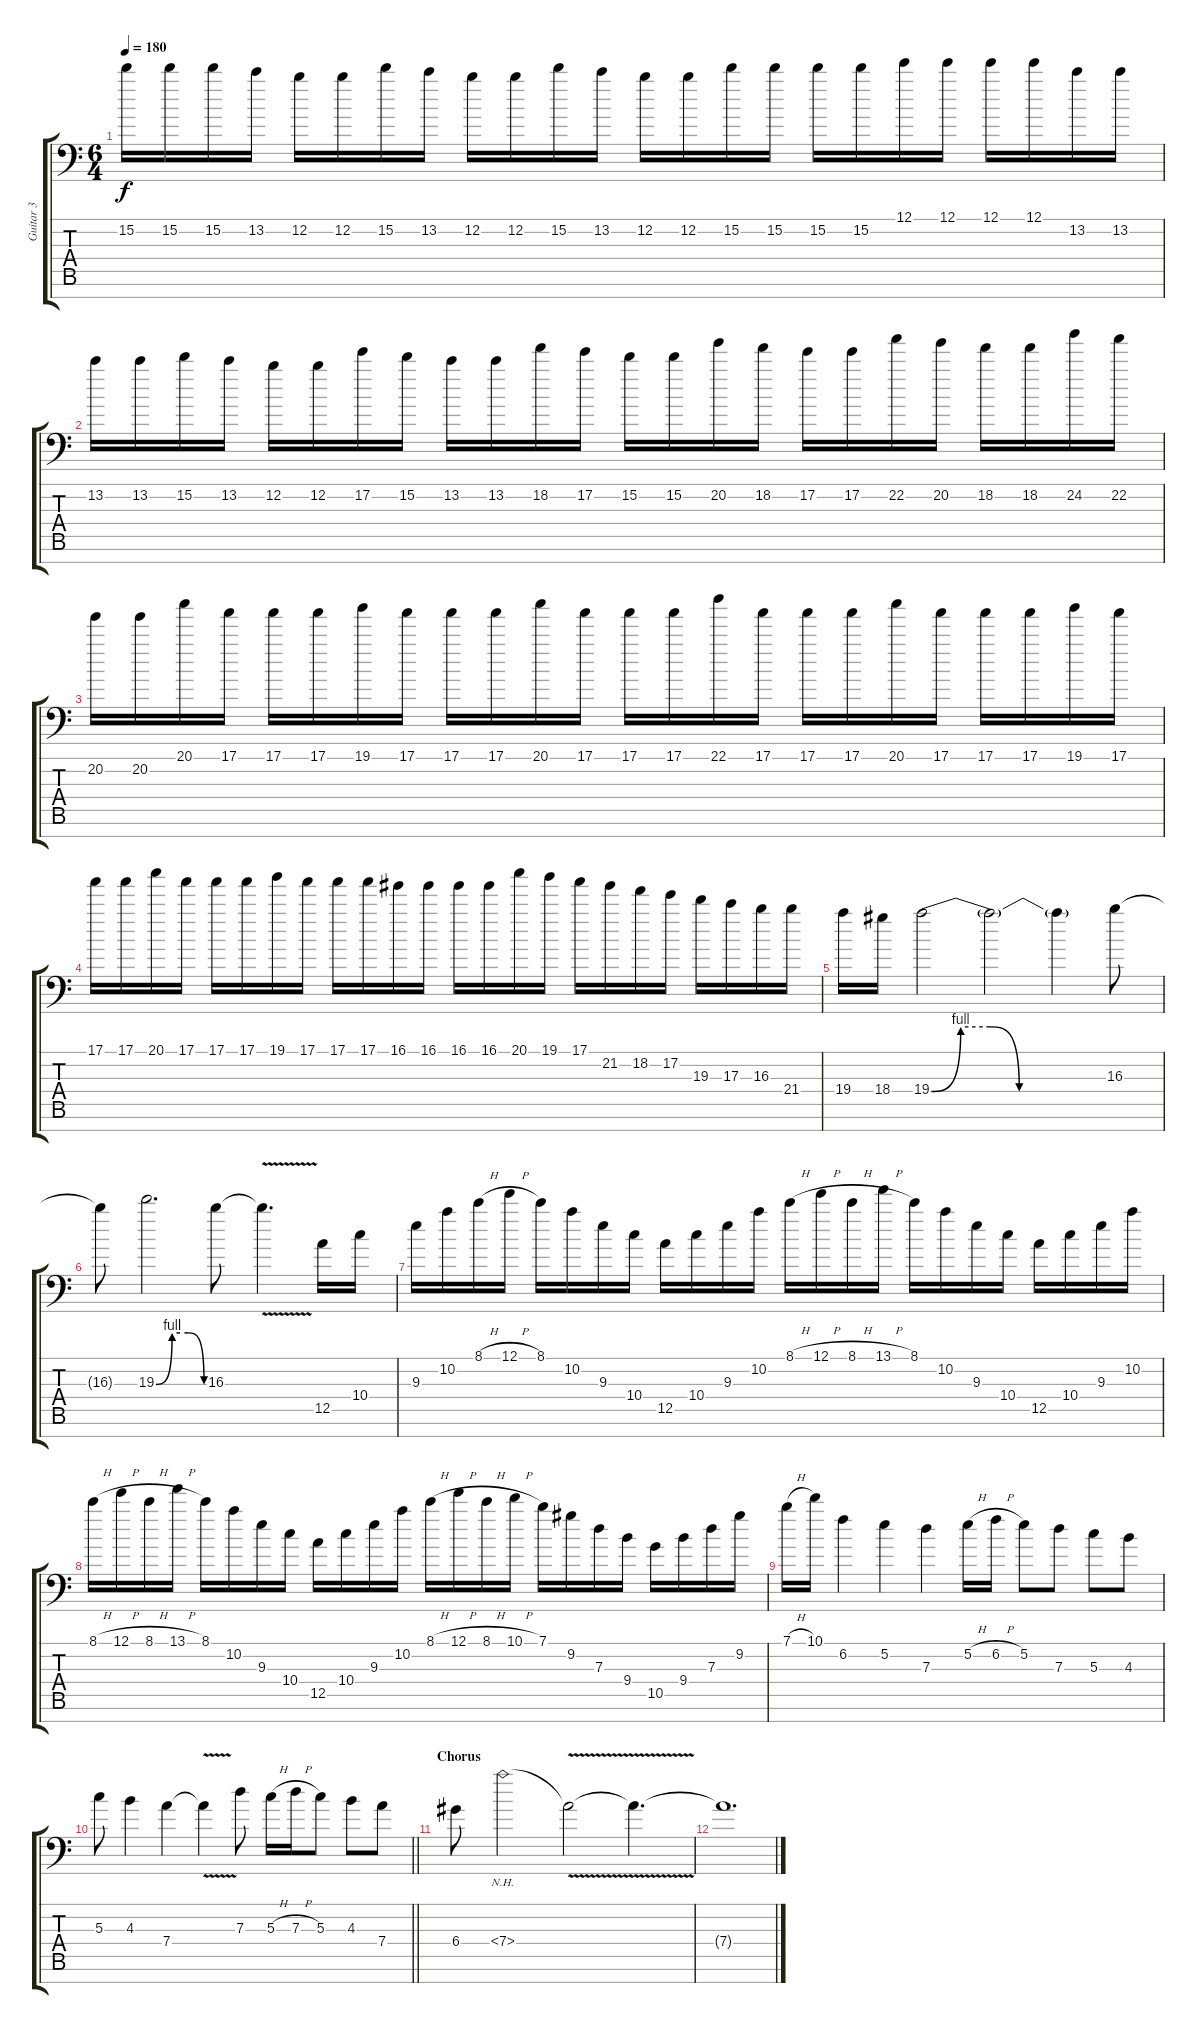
\track ("Guitar 3" "Guitar 3") {instrument overdrivenguitar}
\staff {score tabs}
\tuning (E4 B3 G3 D3 A2 E2 A1) {hide}
\ts (6 4)
\tempo 180
\clef f4
\ks c
15.2.16{dy f} 15.2.16 15.2.16 13.2.16 12.2.16 12.2.16 15.2.16 13.2.16 12.2.16 12.2.16 15.2.16 13.2.16 12.2.16 12.2.16 15.2.16 15.2.16 15.2.16 15.2.16 12.1.16 12.1.16 12.1.16 12.1.16 13.2.16 13.2.16 |
13.2.16 13.2.16 15.2.16 13.2.16 12.2.16 12.2.16 17.2.16 15.2.16 13.2.16 13.2.16 18.2.16 17.2.16 15.2.16 15.2.16 20.2.16 18.2.16 17.2.16 17.2.16 22.2.16 20.2.16 18.2.16 18.2.16 24.2.16 22.2.16 |
20.2.16 20.2.16 20.1.16 17.1.16 17.1.16 17.1.16 19.1.16 17.1.16 17.1.16 17.1.16 20.1.16 17.1.16 17.1.16 17.1.16 22.1.16 17.1.16 17.1.16 17.1.16 20.1.16 17.1.16 17.1.16 17.1.16 19.1.16 17.1.16 |
17.1.16 17.1.16 20.1.16 17.1.16 17.1.16 17.1.16 19.1.16 17.1.16 17.1.16 17.1.16 16.1.16 16.1.16 16.1.16 16.1.16 20.1.16 19.1.16 17.1.16 21.2.16 18.2.16 17.2.16 19.3.16 17.3.16 16.3.16 21.4.16 |
19.4.16 18.4.16 19.4{be (custom 0 0 10 4 20 4 30 0 60 0)}.2 19.4{t}.2 19.4{t}.4 16.3.8 |
16.3{t}.8 19.3{be (custom 0 0 20 4 30 4 40 4 60 0)}.2{d} 16.3.8 16.3{v t}.4{d} 12.5.16 10.4.16 |
9.3.16 10.2.16 8.1{h}.16 12.1{h}.16 8.1.16 10.2.16 9.3.16 10.4.16 12.5.16 10.4.16 9.3.16 10.2.16 8.1{h}.16 12.1{h}.16 8.1{h}.16 13.1{h}.16 8.1.16 10.2.16 9.3.16 10.4.16 12.5.16 10.4.16 9.3.16 10.2.16 |
8.1{h}.16 12.1{h}.16 8.1{h}.16 13.1{h}.16 8.1.16 10.2.16 9.3.16 10.4.16 12.5.16 10.4.16 9.3.16 10.2.16 8.1{h}.16 12.1{h}.16 8.1{h}.16 10.1{h}.16 7.1.16 9.2.16 7.3.16 9.4.16 10.5.16 9.4.16 7.3.16 9.2.16 |
7.1{h}.16 10.1.16 6.2.4 5.2.4 7.3.4 5.2{h}.16 6.2{h}.16 5.2.8 7.3.8 5.3.8 4.3.8 |
\barLineRight lightlight
5.3.8 4.3.4 7.4.4 7.4{v t}.4 7.3.8 5.3{h}.16 7.3{h}.16 5.3.8 4.3.8 7.4.8 |
\section ("" "Chorus")
6.4.8 7.4{nh}.2{volume 0} 7.4{v t}.2 7.4{t}.4{d} |
7.4{t}.1{d}
